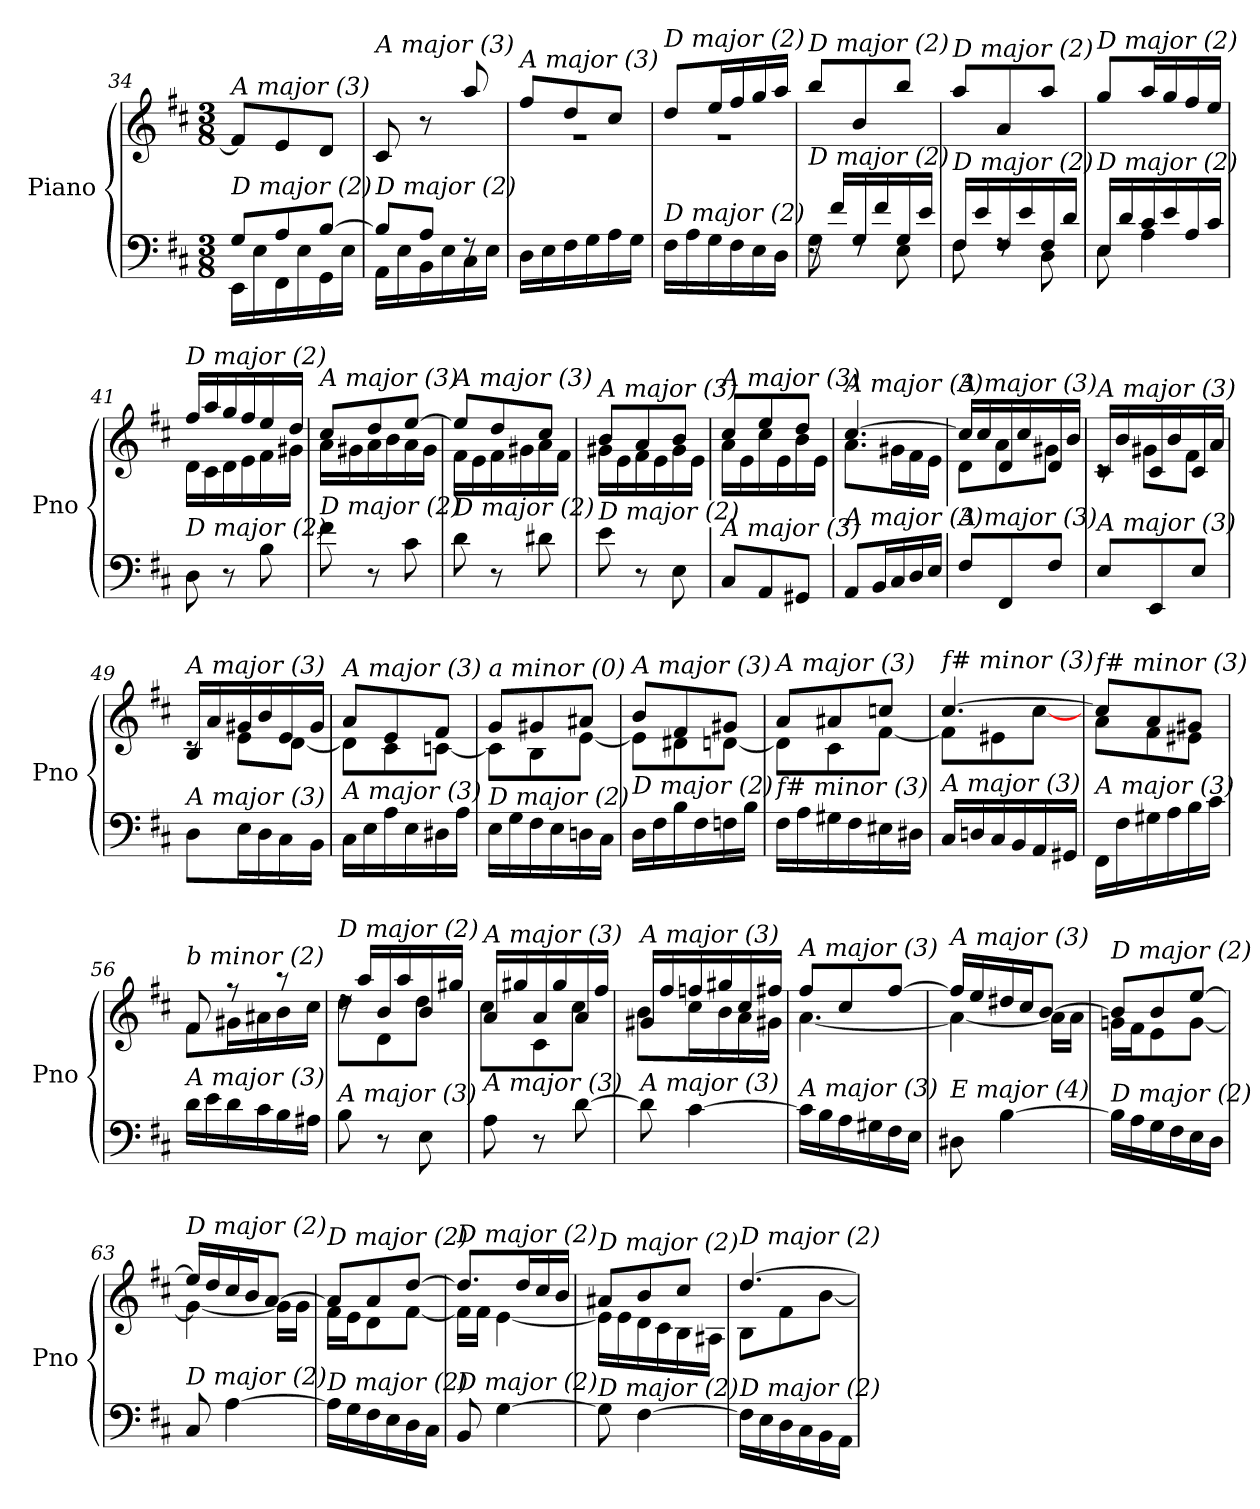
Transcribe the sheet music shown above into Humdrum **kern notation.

**kern	**kern
*part1	*part1
*staff2	*staff1
*I"Piano	*
*I'Pno	*
*clefF4	*clefG2
*k[f#c#]	*k[f#c#]
*M3/8	*M3/8
=34	=34
*^	*
!	!	!LO:TX:i:t=A major (3)
!LO:TX:i:t=D major (2)	!	!
8G/L	16EE\LL	8f#/L]
.	16E\	.
8A/	16FF#\	8e/
.	16E\	.
[8B/J	16GG\	8d/J
.	16E\JJ	.
=35	=35	=35
!	!	!LO:TX:i:t=A major (3)
!LO:TX:i:t=D major (2)	!	!
8B/L]	16AA\LL	8c#/
.	16E\	.
8A/J	16BB\	8r
.	16E\	.
8rF	16C#\	8aa/
.	16E\JJ	.
!!LO:LB:g=z
=36	=36	=36
*	*	*^
!	!	!LO:TX:i:t=A major (3)	!
!LO:TX:i:t=D major (2)	!	!	!
*v	*v	*	*
16D\LL	8ff#/L	4.r
16E\	.	.
16F#\	8dd/	.
16G\	.	.
16A\	8cc#/J	.
16G\JJ	.	.
=37	=37	=37
!	!LO:TX:i:t=D major (2)	!
!LO:TX:i:t=D major (2)	!	!
16F#\LL	8dd/L	4.r
16A\	.	.
16G\	16ee/L	.
16F#\	16ff#/	.
16E\	16gg/	.
16D\JJ	16aa/JJ	.
*	*v	*v
=38	=38
*^	*
!	!	!LO:TX:i:t=D major (2)
!LO:TX:i:t=D major (2)	!	!
16rF	8G\	8bb/L
16f#/LL	.	.
16G/	8rF	8b/
16f#/	.	.
16G/	8E\	8bb/J
16e/JJ	.	.
=39	=39	=39
!	!	!LO:TX:i:t=D major (2)
!LO:TX:i:t=D major (2)	!	!
16F#/LL	8F#\	8aa/L
16e/	.	.
16F#/	8rF	8a/
16e/	.	.
16F#/	8D\	8aa/J
16d/JJ	.	.
=40	=40	=40
!	!	!LO:TX:i:t=D major (2)
!LO:TX:i:t=D major (2)	!	!
16E/LL	8E\	8gg/L
16d/	.	.
16c#/	4A\	16aa/L
16e/	.	16gg/
16A/	.	16ff#/
16c#/JJ	.	16ee/JJ
*v	*v	*
=41	=41
*	*^
!	!LO:TX:i:t=D major (2)	!
!LO:TX:i:t=D major (2)	!	!
8D\	16ff#/LL	16d\LL
.	16aa/	16c#\
8r	16gg/	16d\
.	16ff#/	16e\
8B\	16ee/	16f#\
.	16dd/JJ	16g#X\JJ
!!LO:LB:g=z	!!
=42	=42	=42
!	!LO:TX:i:t=A major (3)	!
!LO:TX:i:t=D major (2)	!	!
8f#\	8cc#/L	16a\LL
.	.	16g#X\
8r	8dd/	16a\
.	.	16b\
8c#\	[8ee/J	16a\
.	.	16g#\JJ
=43	=43	=43
!	!LO:TX:i:t=A major (3)	!
!LO:TX:i:t=D major (2)	!	!
8d\	8ee/L]	16f#\LL
.	.	16e\
8r	8dd/	16f#\
.	.	16g#X\
8d#X\	8cc#/J	16a\
.	.	16f#\JJ
=44	=44	=44
!	!LO:TX:i:t=A major (3)	!
!LO:TX:i:t=D major (2)	!	!
8e\	8b/L	16g#X\LL
.	.	16e\
8r	8a/	16f#\
.	.	16e\
8E\	8b/J	16g#\
.	.	16e\JJ
=45	=45	=45
!	!LO:TX:i:t=A major (3)	!
!LO:TX:i:t=A major (3)	!	!
8C#/L	8cc#/L	16a\LL
.	.	16e\
8AA/	8ee/	16cc#\
.	.	16e\
8GG#X/J	8dd/J	16b\
.	.	16e\JJ
=46	=46	=46
!	!LO:TX:i:t=A major (3)	!
!LO:TX:i:t=A major (3)	!	!
8AA/L	[4.cc#/	8.a\L
16BB/L	.	.
16C#/	.	16g#X\L
16D/	.	16f#\
16E/JJ	.	16e\JJ
=47	=47	=47
!	!LO:TX:i:t=A major (3)	!
!LO:TX:i:t=A major (3)	!	!
8F#/L	16cc#/LL]	8d\L
.	16cc#/	.
8FF#/	16d/	8a\
.	16cc#/	.
8F#/J	16d/	8g#X\J
.	16b/JJ	.
!!LO:LB:g=z	!!
=48	=48	=48
!	!LO:TX:i:t=A major (3)	!
!LO:TX:i:t=A major (3)	!	!
8E/L	16c#/LL	8rc
.	16b/	.
8EE/	16c#/	8g#X\L
.	16b/	.
8E/J	16c#/	8f#\J
.	16a/JJ	.
=49	=49	=49
!	!LO:TX:i:t=A major (3)	!
!LO:TX:i:t=A major (3)	!	!
8D\L	16B/LL	8rc
.	16a/	.
16E\L	16g#X/	8e\L
16D\	16b/	.
16C#\	16e/	[8d\J
16BB\JJ	16g#/JJ	.
=50	=50	=50
!	!LO:TX:i:t=A major (3)	!
!LO:TX:i:t=A major (3)	!	!
16C#\LL	8a/L	8d\L]
16E\	.	.
16A\	8e/	8c#\
16E\	.	.
16D#X\	8f#/J	[8cn\J
16A\JJ	.	.
=51	=51	=51
!	!LO:TX:i:t=a minor (0)	!
!LO:TX:i:t=D major (2)	!	!
16E\LL	8g/L	8c\L]
16G\	.	.
16F#\	8g#X/	8B\
16E\	.	.
16Dn\	8a#X/J	[8e\J
16C#\JJ	.	.
=52	=52	=52
!	!LO:TX:i:t=A major (3)	!
!LO:TX:i:t=D major (2)	!	!
16D\LL	8b/L	8e\L]
16F#\	.	.
16B\	8f#/	8d#X\
16F#\	.	.
16Fni\	8g#X/J	[8dn\J
16B\JJ	.	.
!!LO:LB:g=z	!!
=53	=53	=53
!	!LO:TX:i:t=A major (3)	!
!LO:TX:i:t=f# minor (3)	!	!
16F#\LL	8a/L	8d\L]
16A\	.	.
16G#X\	8a#X/	8c#\
16F#\	.	.
16E#X\	8ccni/J	[8f#\J
16D#X\JJ	.	.
=54	=54	=54
!	!LO:TX:i:t=f# minor (3)	!
!LO:TX:i:t=A major (3)	!	!
16C#/LL	[4.cc#/	8f#\L]
16Dn/	.	.
16C#/	.	8e#X\
16BB/	.	.
16AA/	.	[8cc#\J
16GG#X/JJ	.	.
=55	=55	=55
!	!LO:TX:i:t=f# minor (3)	!
!LO:TX:i:t=A major (3)	!	!
16FF#\LL	8cc#/L]	8a\L
16F#\	.	.
16G#X\	8a/	8f#\
16A\	.	.
16B\	8g#X/J	8e#X\J
16c#\JJ	.	.
=56	=56	=56
!	!LO:TX:i:t=b minor (2)	!
!LO:TX:i:t=A major (3)	!	!
16d\LL	8f#/	8f#\L
16e\	.	.
16d\	8r	16g#X\L
16c#\	.	16a#X\
16B\	8r	16b\
16A#X\JJ	.	16cc#\JJ
=57	=57	=57
!	!LO:TX:i:t=D major (2)	!
!LO:TX:i:t=A major (3)	!	!
8B\	16rdd	8dd\L
.	16aa/LL	.
8r	16b/	8d\
.	16aa/	.
8E\	16b/	8dd\J
.	16gg#X/JJ	.
=58	=58	=58
!	!LO:TX:i:t=A major (3)	!
!LO:TX:i:t=A major (3)	!	!
8A\	16a/LL	8cc#\L
.	16gg#X/	.
8r	16a/	8c#\
.	16gg#/	.
[8d\	16a/	8cc#\J
.	16ff#/JJ	.
!!LO:LB:g=z	!!
=59	=59	=59
!	!LO:TX:i:t=A major (3)	!
!LO:TX:i:t=A major (3)	!	!
8d\]	16g#X/LL	8b\L
.	16ff#/	.
[4c#\	16ffni/	16cc#\L
.	16gg#X/	16b\
.	16cc#/	16a\
.	16ff#i/JJ	16g#X\JJ
=60	=60	=60
!	!LO:TX:i:t=A major (3)	!
!LO:TX:i:t=A major (3)	!	!
16c#\LL]	8ff#/L	[4.a\
16B\	.	.
16A\	8cc#/	.
16G#X\	.	.
16F#\	[8ff#/J	.
16E\JJ	.	.
=61	=61	=61
!	!LO:TX:i:t=A major (3)	!
!LO:TX:i:t=E major (4)	!	!
8D#X\	16ff#/LL]	4a\_
.	16ee/	.
[4B\	16dd#X/	.
.	16cc#/J	.
.	[8b/J	16a\LL]
.	.	16a\JJ
=62	=62	=62
!	!LO:TX:i:t=D major (2)	!
!LO:TX:i:t=D major (2)	!	!
16B\LL]	8b/L]	16gn\LL
16A\	.	16f#\J
16G\	8b/	8e\
16F#\	.	.
16E\	[8ee/J	[8g\J
16D\JJ	.	.
=63	=63	=63
!	!LO:TX:i:t=D major (2)	!
!LO:TX:i:t=D major (2)	!	!
8C#/	16ee/LL]	4g\_
.	16dd/	.
[4A\	16cc#/	.
.	16b/J	.
.	[8a/J	16g\LL]
.	.	16g\JJ
=64	=64	=64
!	!LO:TX:i:t=D major (2)	!
!LO:TX:i:t=D major (2)	!	!
16A\LL]	8a/L]	16f#\LL
16G\	.	16e\J
16F#\	8a/	8d\
16E\	.	.
16D\	[8dd/J	[8f#\J
16C#\JJ	.	.
!!LO:PB:g=z	!!
=65	=65	=65
!	!LO:TX:i:t=D major (2)	!
!LO:TX:i:t=D major (2)	!	!
8BB/	8.dd/L]	16f#\LL]
.	.	16f#\JJ
[4G\	.	[4e\
.	16dd/L	.
.	16cc#/	.
.	16b/JJ	.
=66	=66	=66
!	!LO:TX:i:t=D major (2)	!
!LO:TX:i:t=D major (2)	!	!
8G\]	8a#X/L	16e\LL]
.	.	16e\
[4F#\	8b/	16d\
.	.	16c#\
.	8cc#/J	16B\
.	.	16A#X\JJ
=67	=67	=67
!	!LO:TX:i:t=D major (2)	!
!LO:TX:i:t=D major (2)	!	!
16F#\LL]	[4.dd/	8B\L
16E\	.	.
16D\	.	8f#\
16C#\	.	.
16BB\	.	[8b\J
16AA\JJ	.	.
*	*v	*v
=	=
*-	*-
